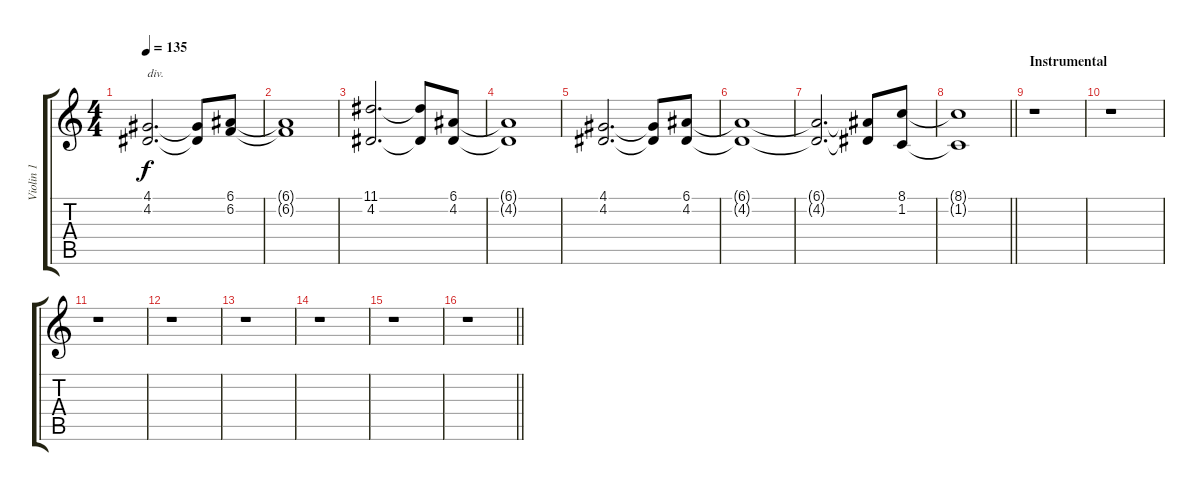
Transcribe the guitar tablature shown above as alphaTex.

\track ("Violin 1" "Violin 1") {solo instrument violin}
\staff {score tabs}
\tuning (E4 B3 G3 D3 A2 E2) {hide}
\ts (4 4)
\tempo 135
\clef g2
\ks c
(4.1 4.2).2{d txt "div." dy f} (4.1{t} 4.2{t}).8 (6.1 6.2).8 |
(6.1{t} 6.2{t}).1 |
(11.1 4.2).2{d} (11.1{t} 4.2{t}).8 (6.1 4.2).8 |
(6.1{t} 4.2{t}).1 |
(4.1 4.2).2{d} (4.1{t} 4.2{t}).8 (6.1 4.2).8 |
(6.1{t} 4.2{t}).1 |
(6.1{t} 4.2{t}).2{d} (6.1{t} 4.2{t}).8 (8.1 1.2).8 |
\barLineRight lightlight
(8.1{t} 1.2{t}).1 |
\section ("" "Instrumental")
r.1 |
r.1 |
r.1 |
r.1 |
r.1 |
r.1 |
r.1 |
\barLineRight lightlight
r.1
